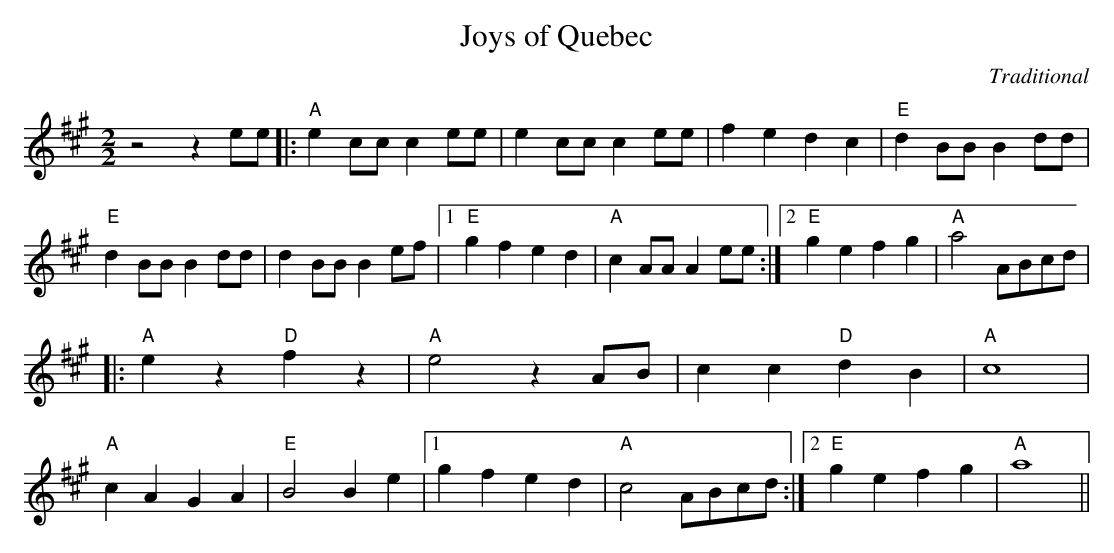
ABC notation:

X:1
T:Joys of Quebec
M:2/2
L:1/8
C:Traditional
K:A
z4 z2 ee|:"A"e2 cc c2 ee|e2 cc c2 ee|f2 e2 d2 c2|"E"d2 BB B2 dd|
"E"d2 BB B2 dd|d2 BB B2 ef|[1 "E"g2 f2 e2 d2|"A"c2 AA A2 ee:|[2"E"g2 e2 f2 g2|"A"a4 ABcd|
|:"A"e2 z2 "D"f2 z2|"A"e4 z2 AB|c2 c2 "D"d2 B2|"A"c8|
"A"c2 A2 G2 A2|"E"B4 B2 e2|[1 g2 f2 e2 d2|"A"c4 ABcd:|[2"E"g2 e2 f2 g2|"A"a8||
